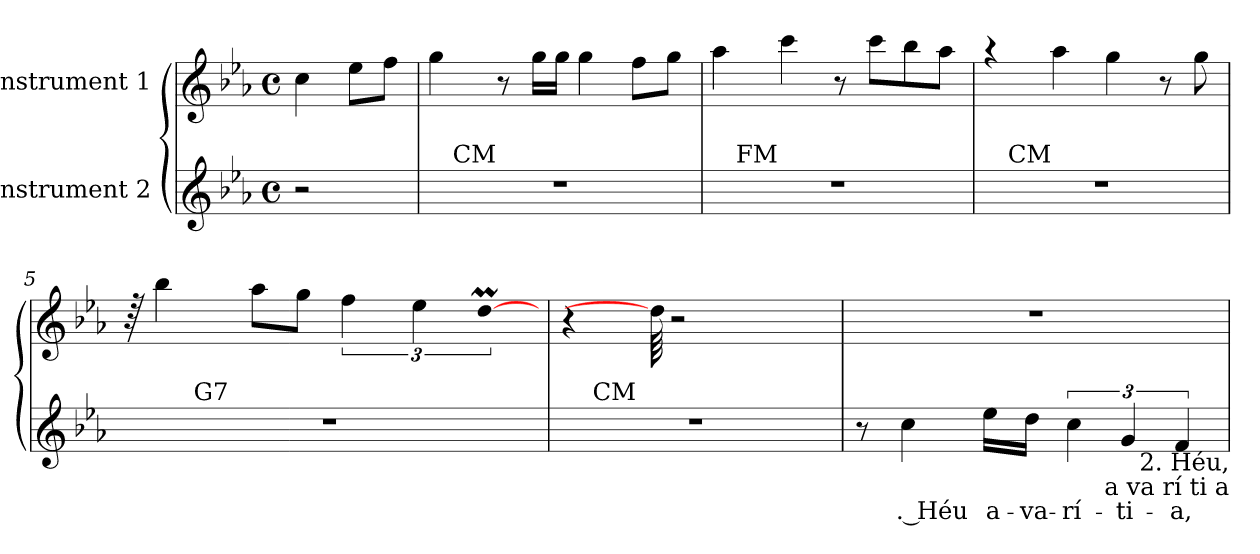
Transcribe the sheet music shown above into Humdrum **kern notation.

**kern	**text	**kern
*part2	*part2	*part1
*staff2	*staff2	*staff1
*I"Instrument 2	*	*I"Instrument 1
!!LO:PB:g=z
*stria5	*	*stria5
*clefG2	*	*clefG2
*k[b-e-a-]	*	*k[b-e-a-]
*E-:	*	*E-:
*M4/4	*	*M4/4
*met(c)	*	*met(c)
=1	=1	=1
2r	.	4cc\
.	.	8ee-\L
.	.	8ff\J
=2	=2	=2
*^	*	*
1r	16ryy	.	4gg\
!	!LO:TX:a:t=CM	!	!
.	2...ryy	.	.
.	.	.	8r
.	.	.	16gg\L
.	.	.	16gg\J
.	.	.	4gg\
.	.	.	8ff\L
.	.	.	8gg\J
=3	=3	=3	=3
1r	16ryy	.	4aa-\
!	!LO:TX:a:t=FM	!	!
.	2...ryy	.	.
.	.	.	4ccc\
.	.	.	8r
.	.	.	8ccc\L
.	.	.	8bb-\
.	.	.	8aa-\J
=4	=4	=4	=4
1r	16ryy	.	4rgg
!	!LO:TX:a:t=CM	!	!
.	2...ryy	.	.
.	.	.	4aa-\
.	.	.	4gg\
.	.	.	8r
.	.	.	8gg\
=5	=5	=5	=5
!LO:N:vis=1	!	!	!
1r	16ryy	.	64rcc
.	.	.	4bb-\
.	64ryy	.	.
!	!LO:TX:a:t=G7	!	!
.	2ryy	.	.
.	.	.	8aa-\L
.	.	.	8gg\J
.	.	.	6ff\
.	4ryy	.	.
.	.	.	6ee-\
.	8ryy	.	.
.	.	.	[192%29ddm\
.	32.ryy	.	.
=6	=6	=6	=6
!LO:N:vis=1	!	!	!
1r	16ryy	.	4r
!	!LO:TX:a:t=CM	!	!
.	2...ryy	.	.
.	.	.	64dd\]
.	.	.	2r
.	.	.	8...ryy
!!LO:LB:g=z
=7	=7	=7	=7
!LO:TX:a:t=CM	!	!	!
*v	*v	*	*
8r	.	1r
!	!LO:LY:b:rj	!
4cc\	. Héu	.
!	!LO:LY:b:cj	!
16ee-\L	a-	.
!	!LO:LY:b:cj	!
16dd\J	-va-	.
!	!LO:LY:b:cj	!
6cc\	-rí-	.
!	!LO:LY:b:cj	!
6g/	-ti-	.
!	!LO:LY:b:cj	!
6f/	-a,	.
!LO:TX:b:t=2. Héu,	!	!
!LO:TX:b:t=a va rí ti a	!	!
=	=	=
*-	*-	*-
